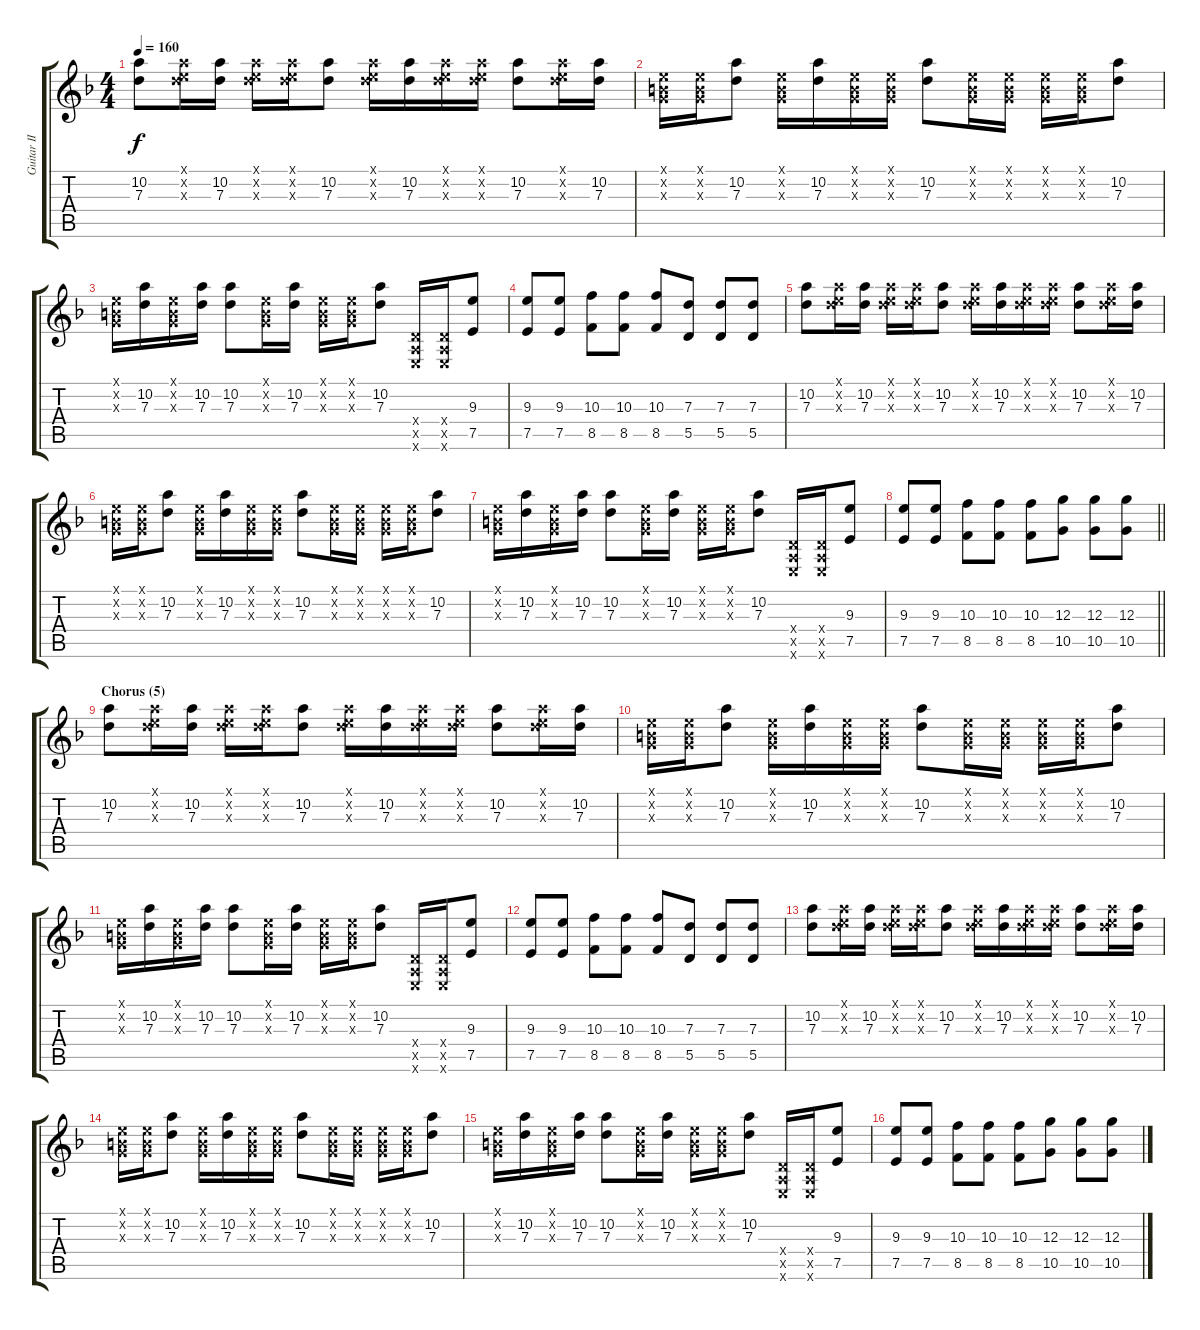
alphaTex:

\track ("Guitar II (Aiji)" "Guitar II ") {instrument electricguitarjazz}
\staff {score tabs}
\tuning (E4 B3 G3 D3 A2 E2) {hide}
\ts (4 4)
\tempo 160
\clef g2
\ks f
(10.2 7.3).8{dy f} (0.1{x} 10.2{x} 7.3{x}).16 (10.2 7.3).16 (0.1{x} 10.2{x} 7.3{x}).16 (0.1{x} 10.2{x} 7.3{x}).16 (10.2 7.3).8 (0.1{x} 10.2{x} 7.3{x}).16 (10.2 7.3).16 (0.1{x} 10.2{x} 7.3{x}).16 (0.1{x} 10.2{x} 7.3{x}).16 (10.2 7.3).8 (0.1{x} 10.2{x} 7.3{x}).16 (10.2 7.3).16 |
(0.1{x} 0.2{x} 0.3{x}).16 (0.1{x} 0.2{x} 0.3{x}).16 (10.2 7.3).8 (0.1{x} 0.2{x} 0.3{x}).16 (10.2 7.3).16 (0.1{x} 0.2{x} 0.3{x}).16 (0.1{x} 0.2{x} 0.3{x}).16 (10.2 7.3).8 (0.1{x} 0.2{x} 0.3{x}).16 (0.1{x} 0.2{x} 0.3{x}).16 (0.1{x} 0.2{x} 0.3{x}).16 (0.1{x} 0.2{x} 0.3{x}).16 (10.2 7.3).8 |
(0.1{x} 0.2{x} 0.3{x}).16 (10.2 7.3).16 (0.1{x} 0.2{x} 0.3{x}).16 (10.2 7.3).16 (10.2 7.3).8 (0.1{x} 0.2{x} 0.3{x}).16 (10.2 7.3).16 (0.1{x} 0.2{x} 0.3{x}).16 (0.1{x} 0.2{x} 0.3{x}).16 (10.2 7.3).8 (0.4{x} 0.5{x} 0.6{x}).16 (0.4{x} 0.5{x} 0.6{x}).16 (9.3 7.5).8 |
(9.3 7.5).8 (9.3 7.5).8 (10.3 8.5).8 (10.3 8.5).8 (10.3 8.5).8 (7.3 5.5).8 (7.3 5.5).8 (7.3 5.5).8 |
(10.2 7.3).8 (0.1{x} 10.2{x} 7.3{x}).16 (10.2 7.3).16 (0.1{x} 10.2{x} 7.3{x}).16 (0.1{x} 10.2{x} 7.3{x}).16 (10.2 7.3).8 (0.1{x} 10.2{x} 7.3{x}).16 (10.2 7.3).16 (0.1{x} 10.2{x} 7.3{x}).16 (0.1{x} 10.2{x} 7.3{x}).16 (10.2 7.3).8 (0.1{x} 10.2{x} 7.3{x}).16 (10.2 7.3).16 |
(0.1{x} 0.2{x} 0.3{x}).16 (0.1{x} 0.2{x} 0.3{x}).16 (10.2 7.3).8 (0.1{x} 0.2{x} 0.3{x}).16 (10.2 7.3).16 (0.1{x} 0.2{x} 0.3{x}).16 (0.1{x} 0.2{x} 0.3{x}).16 (10.2 7.3).8 (0.1{x} 0.2{x} 0.3{x}).16 (0.1{x} 0.2{x} 0.3{x}).16 (0.1{x} 0.2{x} 0.3{x}).16 (0.1{x} 0.2{x} 0.3{x}).16 (10.2 7.3).8 |
(0.1{x} 0.2{x} 0.3{x}).16 (10.2 7.3).16 (0.1{x} 0.2{x} 0.3{x}).16 (10.2 7.3).16 (10.2 7.3).8 (0.1{x} 0.2{x} 0.3{x}).16 (10.2 7.3).16 (0.1{x} 0.2{x} 0.3{x}).16 (0.1{x} 0.2{x} 0.3{x}).16 (10.2 7.3).8 (0.4{x} 0.5{x} 0.6{x}).16 (0.4{x} 0.5{x} 0.6{x}).16 (9.3 7.5).8 |
\barLineRight lightlight
(9.3 7.5).8 (9.3 7.5).8 (10.3 8.5).8 (10.3 8.5).8 (10.3 8.5).8 (12.3 10.5).8 (12.3 10.5).8 (12.3 10.5).8 |
\section ("" "Chorus (5)")
(10.2 7.3).8 (0.1{x} 10.2{x} 7.3{x}).16 (10.2 7.3).16 (0.1{x} 10.2{x} 7.3{x}).16 (0.1{x} 10.2{x} 7.3{x}).16 (10.2 7.3).8 (0.1{x} 10.2{x} 7.3{x}).16 (10.2 7.3).16 (0.1{x} 10.2{x} 7.3{x}).16 (0.1{x} 10.2{x} 7.3{x}).16 (10.2 7.3).8 (0.1{x} 10.2{x} 7.3{x}).16 (10.2 7.3).16 |
(0.1{x} 0.2{x} 0.3{x}).16 (0.1{x} 0.2{x} 0.3{x}).16 (10.2 7.3).8 (0.1{x} 0.2{x} 0.3{x}).16 (10.2 7.3).16 (0.1{x} 0.2{x} 0.3{x}).16 (0.1{x} 0.2{x} 0.3{x}).16 (10.2 7.3).8 (0.1{x} 0.2{x} 0.3{x}).16 (0.1{x} 0.2{x} 0.3{x}).16 (0.1{x} 0.2{x} 0.3{x}).16 (0.1{x} 0.2{x} 0.3{x}).16 (10.2 7.3).8 |
(0.1{x} 0.2{x} 0.3{x}).16 (10.2 7.3).16 (0.1{x} 0.2{x} 0.3{x}).16 (10.2 7.3).16 (10.2 7.3).8 (0.1{x} 0.2{x} 0.3{x}).16 (10.2 7.3).16 (0.1{x} 0.2{x} 0.3{x}).16 (0.1{x} 0.2{x} 0.3{x}).16 (10.2 7.3).8 (0.4{x} 0.5{x} 0.6{x}).16 (0.4{x} 0.5{x} 0.6{x}).16 (9.3 7.5).8 |
(9.3 7.5).8 (9.3 7.5).8 (10.3 8.5).8 (10.3 8.5).8 (10.3 8.5).8 (7.3 5.5).8 (7.3 5.5).8 (7.3 5.5).8 |
(10.2 7.3).8 (0.1{x} 10.2{x} 7.3{x}).16 (10.2 7.3).16 (0.1{x} 10.2{x} 7.3{x}).16 (0.1{x} 10.2{x} 7.3{x}).16 (10.2 7.3).8 (0.1{x} 10.2{x} 7.3{x}).16 (10.2 7.3).16 (0.1{x} 10.2{x} 7.3{x}).16 (0.1{x} 10.2{x} 7.3{x}).16 (10.2 7.3).8 (0.1{x} 10.2{x} 7.3{x}).16 (10.2 7.3).16 |
(0.1{x} 0.2{x} 0.3{x}).16 (0.1{x} 0.2{x} 0.3{x}).16 (10.2 7.3).8 (0.1{x} 0.2{x} 0.3{x}).16 (10.2 7.3).16 (0.1{x} 0.2{x} 0.3{x}).16 (0.1{x} 0.2{x} 0.3{x}).16 (10.2 7.3).8 (0.1{x} 0.2{x} 0.3{x}).16 (0.1{x} 0.2{x} 0.3{x}).16 (0.1{x} 0.2{x} 0.3{x}).16 (0.1{x} 0.2{x} 0.3{x}).16 (10.2 7.3).8 |
(0.1{x} 0.2{x} 0.3{x}).16 (10.2 7.3).16 (0.1{x} 0.2{x} 0.3{x}).16 (10.2 7.3).16 (10.2 7.3).8 (0.1{x} 0.2{x} 0.3{x}).16 (10.2 7.3).16 (0.1{x} 0.2{x} 0.3{x}).16 (0.1{x} 0.2{x} 0.3{x}).16 (10.2 7.3).8 (0.4{x} 0.5{x} 0.6{x}).16 (0.4{x} 0.5{x} 0.6{x}).16 (9.3 7.5).8 |
(9.3 7.5).8 (9.3 7.5).8 (10.3 8.5).8 (10.3 8.5).8 (10.3 8.5).8 (12.3 10.5).8 (12.3 10.5).8 (12.3 10.5).8
